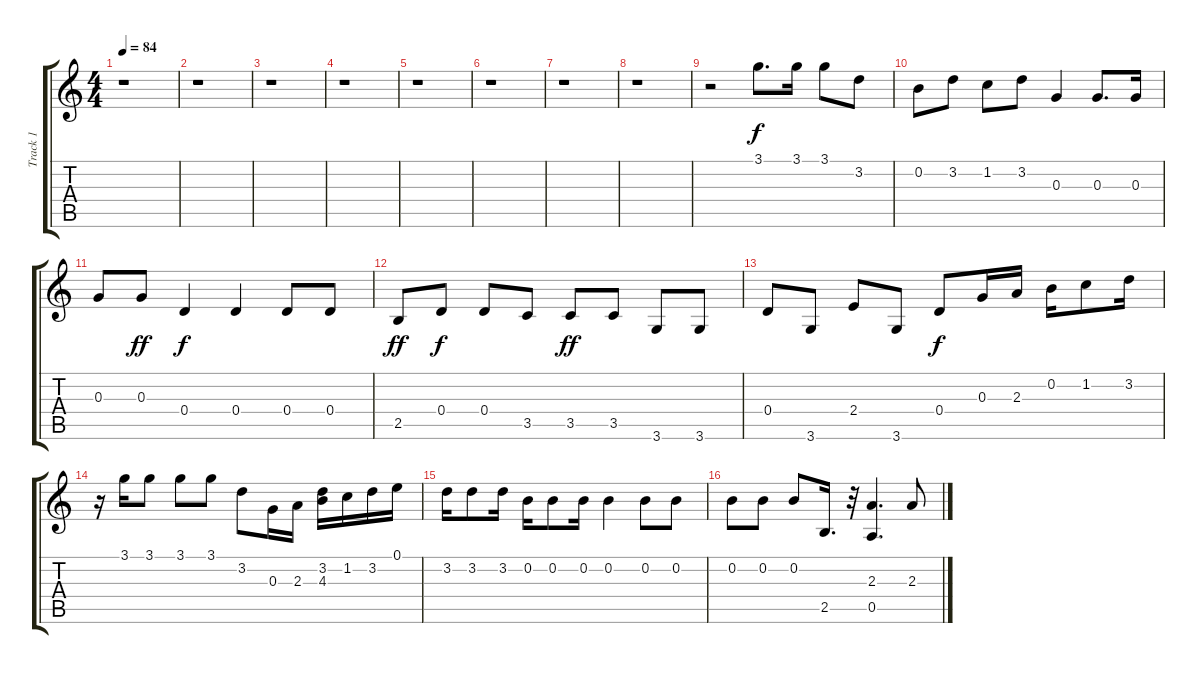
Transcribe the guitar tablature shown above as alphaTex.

\track ("Track 1" "Track 1") {instrument acousticguitarsteel}
\staff {score tabs}
\tuning (E4 B3 G3 D3 A2 E2) {hide}
\ts (4 4)
\tempo 84
\clef g2
\ks c
r.1{dy f} |
r.1 |
r.1 |
r.1 |
r.1 |
r.1 |
r.1 |
r.1 |
r.2 3.1.8{d} 3.1.16 3.1.8 3.2.8 |
0.2.8 3.2.8 1.2.8 3.2.8 0.3.4 0.3.8{d} 0.3.16 |
0.3.8 0.3.8{dy ff} 0.4.4{dy f} 0.4.4 0.4.8 0.4.8 |
2.5.8{dy ff} 0.4.8{dy f} 0.4.8 3.5.8 3.5.8{dy ff} 3.5.8 3.6.8 3.6.8 |
0.4.8 3.6.8 2.4.8 3.6.8 0.4.8{dy f} 0.3.16 2.3.16 0.2.16 1.2.8 3.2.16 |
r.16 3.1.16 3.1.8 3.1.8 3.1.8 3.2.8 0.3.16 2.3.16 (3.2 4.3).16 1.2.16 3.2.16 0.1.16 |
3.2.16 3.2.8 3.2.16 0.2.16 0.2.8 0.2.16 0.2.4 0.2.8 0.2.8 |
0.2.8 0.2.8 0.2.8 2.5.16{d} r.32 (2.3 0.5).4{d} 2.3.8
